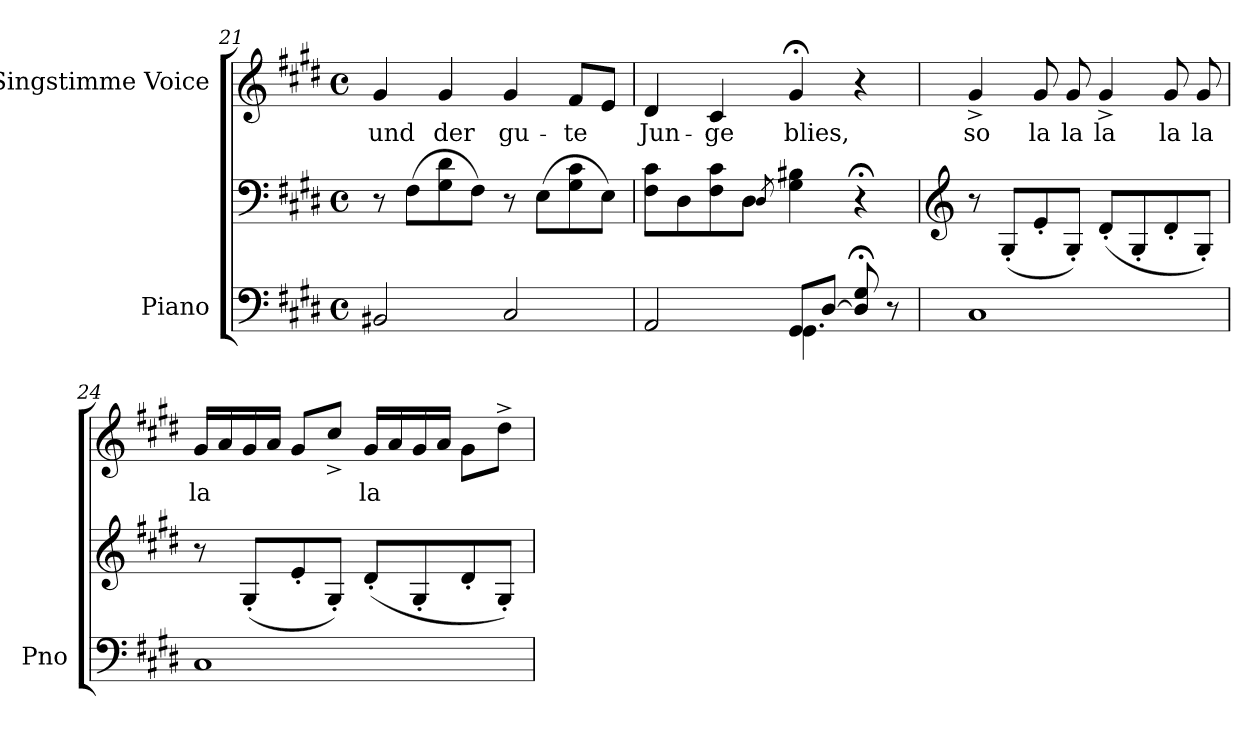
**kern	**kern	**kern	**text
*part2	*part2	*part1	*part1
*staff3	*staff2	*staff1	*staff1
*I"Piano	*	*I"Singstimme Voice	*
*I'Pno	*	*	*
*clefF4	*clefF4	*clefG2	*
*k[f#c#g#d#]	*k[f#c#g#d#]	*k[f#c#g#d#]	*
*M4/4	*M4/4	*M4/4	*
*met(c)	*met(c)	*met(c)	*
=21	=21	=21	=21
!	!	!	!LO:LY:b
2BB#X/	8r	4g#/	und
.	(8F#\L	.	.
!	!	!	!LO:LY:b
.	8G#\ 8d#\	4g#/	der
.	8F#\J)	.	.
!	!	!	!LO:LY:b
2C#/	8r	4g#/	gu-
.	(8E\L	.	.
!	!	!	!LO:LY:b
.	8G#\ 8c#\	8f#/L	-te
.	8E\J)	8e/J	.
=22	=22	=22	=22
*^	*	*	*
!	!	!	!	!LO:LY:b
2AA/	2ryy	8F#\ 8c#\L	4d#/	Jun-
.	.	8D#\	.	.
!	!	!	!	!LO:LY:b
.	.	8F#\ 8c#\	4c#/	-ge
.	.	8D#\J	.	.
.	.	8qD#/	.	.
!LO:N:head=solid	!	!	!	!LO:LY:b
8GG#/L	4.GG#\	4G#\ 4B#X\	4g#;</	blies,
[8D#/J	.	.	.	.
8D#/];< 8G#/;<	.	4r;<	4r	.
8r	8ryy	.	.	.
*v	*v	*	*	*
!!LO:PB:g=z
=23	=23	=23	=23
*	*clefG2	*	*
*^	*	*	*
!	!	!	!	!LO:LY:b
*v	*v	*	*	*
1C#	8r	4g#^>/	so
.	(8G#'/L	.	.
!	!	!	!LO:LY:b
.	8e'/	8g#/	la
!	!	!	!LO:LY:b
.	8G#'/J)	8g#/	la
!	!	!	!LO:LY:b
.	(8d#'/L	4g#^>/	la
.	8G#'/	.	.
!	!	!	!LO:LY:b
.	8d#'/	8g#/	la
!	!	!	!LO:LY:b
.	8G#'/J)	8g#/	la
=24	=24	=24	=24
!	!	!	!LO:LY:b
1C#	8r	16g#/LL	la
.	.	16a/	.
.	(8G#'/L	16g#/	.
.	.	16a/JJ	.
.	8e'/	8g#/L	.
.	8G#'/J)	8cc#^>/J	.
!	!	!	!LO:LY:b
.	(8d#'/L	16g#/LL	la
.	.	16a/	.
.	8G#'/	16g#/	.
.	.	16a/JJ	.
.	8d#'/	8g#\L	.
.	8G#'/J)	8dd#^>\J	.
=	=	=	=
*-	*-	*-	*-
